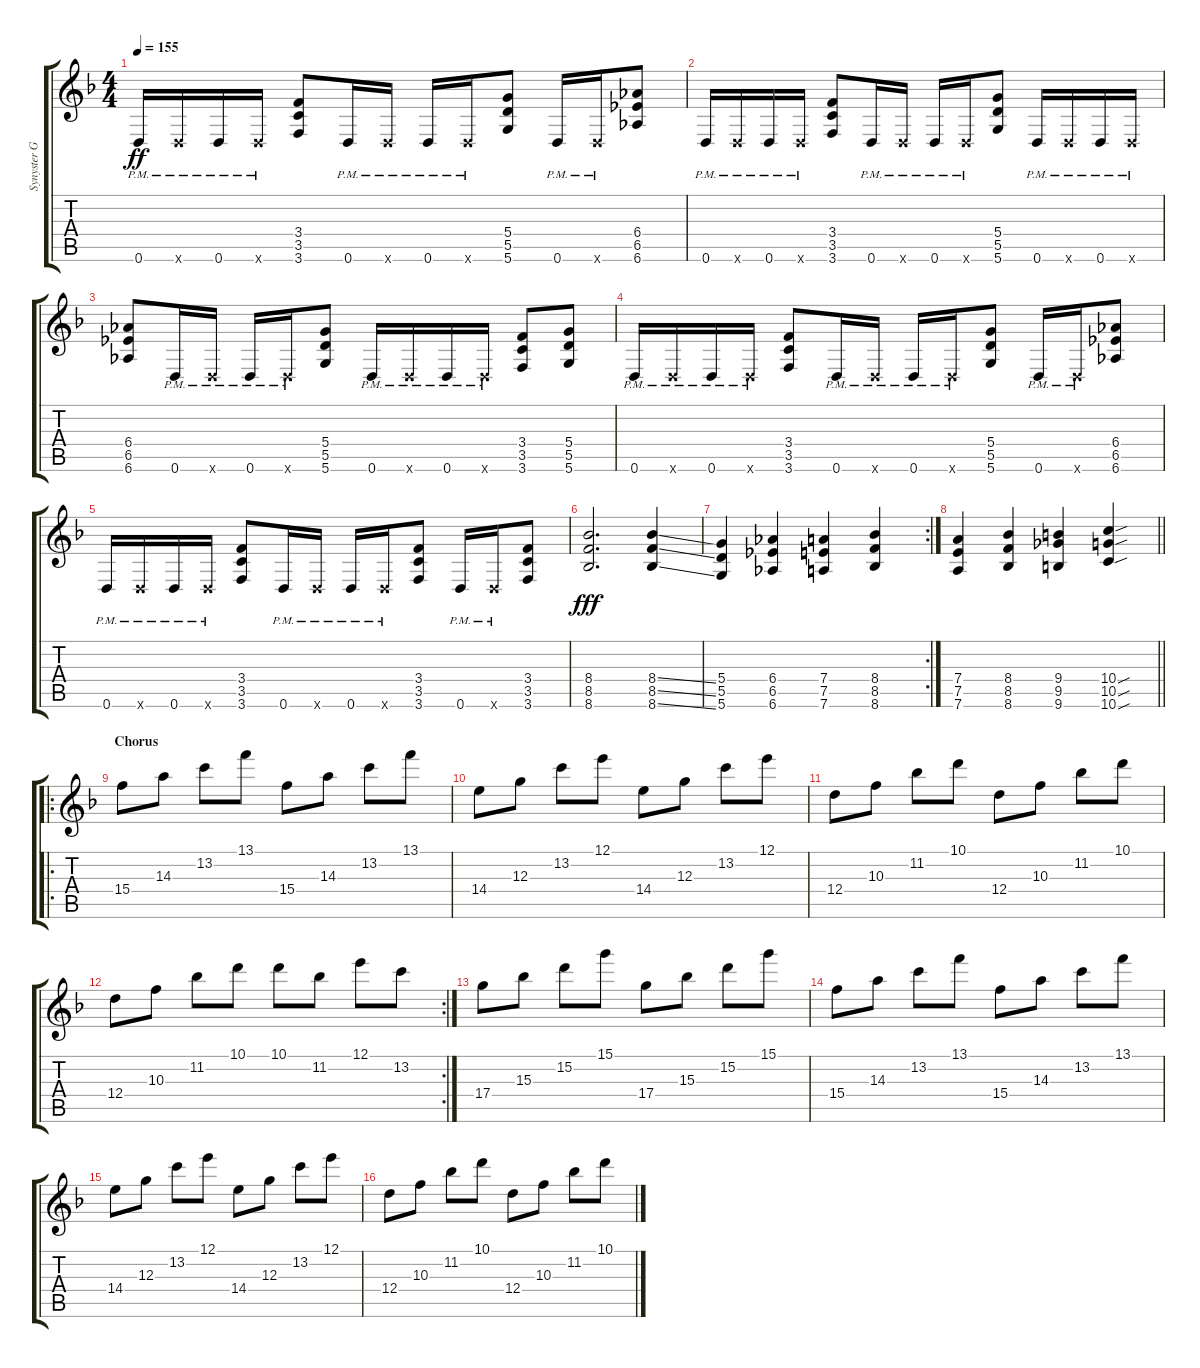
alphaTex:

\track ("Synyster Gates" "Synyster G") {instrument distortionguitar}
\staff {score tabs}
\tuning (E4 B3 G3 D3 A2 D2) {hide}
\ts (4 4)
\tempo 155
\clef g2
\ks f
0.6{pm}.16{dy ff} 0.6{pm x}.16 0.6{pm}.16 0.6{pm x}.16 (3.4 3.5 3.6).8 0.6{pm}.16 0.6{pm x}.16 0.6{pm}.16 0.6{pm x}.16 (5.4 5.5 5.6).8 0.6{pm}.16 0.6{pm x}.16 (6.4 6.5 6.6).8 |
0.6{pm}.16 0.6{pm x}.16 0.6{pm}.16 0.6{pm x}.16 (3.4 3.5 3.6).8 0.6{pm}.16 0.6{pm x}.16 0.6{pm}.16 0.6{pm x}.16 (5.4 5.5 5.6).8 0.6{pm}.16 0.6{pm x}.16 0.6{pm}.16 0.6{pm x}.16 |
(6.4 6.5 6.6).8 0.6{pm}.16 0.6{pm x}.16 0.6{pm}.16 0.6{pm x}.16 (5.4 5.5 5.6).8 0.6{pm}.16 0.6{pm x}.16 0.6{pm}.16 0.6{pm x}.16 (3.4 3.5 3.6).8 (5.4 5.5 5.6).8 |
0.6{pm}.16 0.6{pm x}.16 0.6{pm}.16 0.6{pm x}.16 (3.4 3.5 3.6).8 0.6{pm}.16 0.6{pm x}.16 0.6{pm}.16 0.6{pm x}.16 (5.4 5.5 5.6).8 0.6{pm}.16 0.6{pm x}.16 (6.4 6.5 6.6).8 |
0.6{pm}.16 0.6{pm x}.16 0.6{pm}.16 0.6{pm x}.16 (3.4 3.5 3.6).8 0.6{pm}.16 0.6{pm x}.16 0.6{pm}.16 0.6{pm x}.16 (3.4 3.5 3.6).8 0.6{pm}.16 0.6{pm x}.16 (3.4 3.5 3.6).8 |
(8.4 8.5 8.6).2{d dy fff} (8.4{ss} 8.5{ss} 8.6{ss}).4 |
\rc 2
(5.4 5.5 5.6).4 (6.4 6.5 6.6).4 (7.4 7.5 7.6).4 (8.4 8.5 8.6).4 |
\barLineRight lightlight
(7.4 7.5 7.6).4 (8.4 8.5 8.6).4 (9.4 9.5 9.6).4 (10.4{sou} 10.5{sou} 10.6{sou}).4 |
\ro
\section ("" "Chorus")
15.4.8 14.3.8 13.2.8 13.1.8 15.4.8 14.3.8 13.2.8 13.1.8 |
14.4.8 12.3.8 13.2.8 12.1.8 14.4.8 12.3.8 13.2.8 12.1.8 |
12.4.8 10.3.8 11.2.8 10.1.8 12.4.8 10.3.8 11.2.8 10.1.8 |
\rc 2
12.4.8 10.3.8 11.2.8 10.1.8 10.1.8 11.2.8 12.1.8 13.2.8 |
17.4.8 15.3.8 15.2.8 15.1.8 17.4.8 15.3.8 15.2.8 15.1.8 |
15.4.8 14.3.8 13.2.8 13.1.8 15.4.8 14.3.8 13.2.8 13.1.8 |
14.4.8 12.3.8 13.2.8 12.1.8 14.4.8 12.3.8 13.2.8 12.1.8 |
12.4.8 10.3.8 11.2.8 10.1.8 12.4.8 10.3.8 11.2.8 10.1.8
